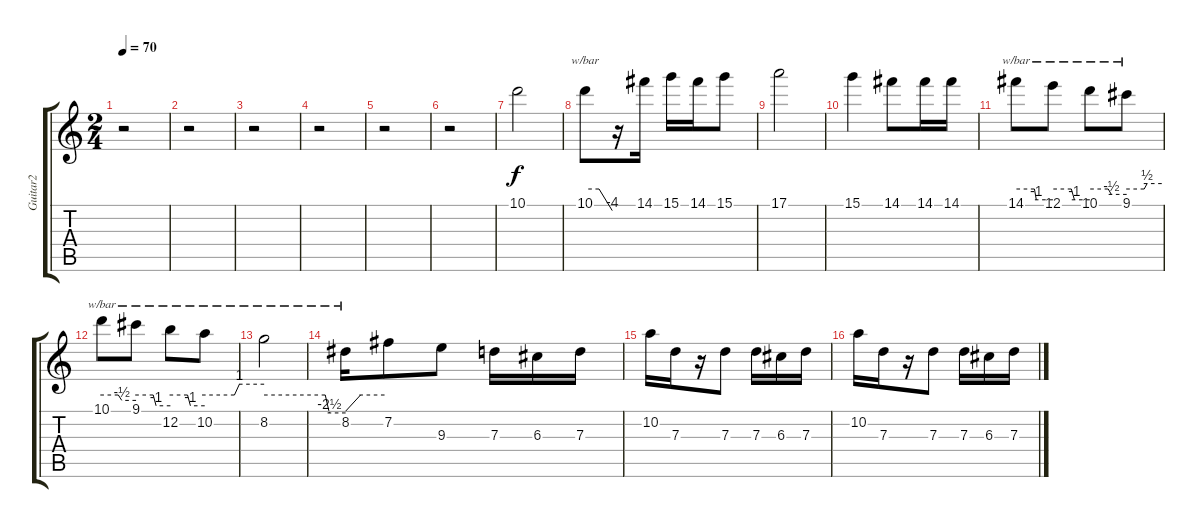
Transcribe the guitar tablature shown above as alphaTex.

\track ("Guitar2" "Guitar2") {instrument distortionguitar}
\staff {score tabs}
\tuning (E4 B3 G3 D3 A2 E2) {hide}
\ts (2 4)
\tempo 70
\clef g2
\ks c
r.2{dy f} |
r.2 |
r.2 |
r.2 |
r.2 |
r.2 |
10.1.2{instrument distortionguitar} |
10.1.8{tbe (custom default 0 0 31 0 60 -16)} r.16 14.1.16 15.1.16 14.1.16 15.1.8 |
17.1.2 |
15.1.4 14.1.8 14.1.16 14.1.16 |
14.1.8{tbe (custom default 0 0 30 0 33 -4 60 -4)} 12.1.8{tbe (custom default 0 0 30 0 35 -4 60 -4)} 10.1.8{tbe (custom default 0 0 30 0 35 -2 60 -2)} 9.1.8{tbe (custom default 0 0 30 0 35 2 60 2)} |
10.1.8{tbe (custom default 0 0 29 0 35 -2 60 -2)} 9.1.8{tbe (custom default 0 0 30 0 35 -4 60 -4)} 12.2.8{tbe (custom default 0 0 30 0 35 -4 60 -4)} 10.2.8{tbe (custom default 0 0 30 0 35 4 60 4)} |
8.2.2{tbe (custom default 0 0 45 0 48 -10 60 -10)} |
8.2.16{tbe (custom default 0 -8 23 0 60 0)} 7.2.8 9.3.8 7.3.16 6.3.16 7.3.16 |
10.2.16 7.3.16 r.16 7.3.8 7.3.16 6.3.16 7.3.16 |
10.2.16 7.3.16 r.16 7.3.8 7.3.16 6.3.16 7.3.16
